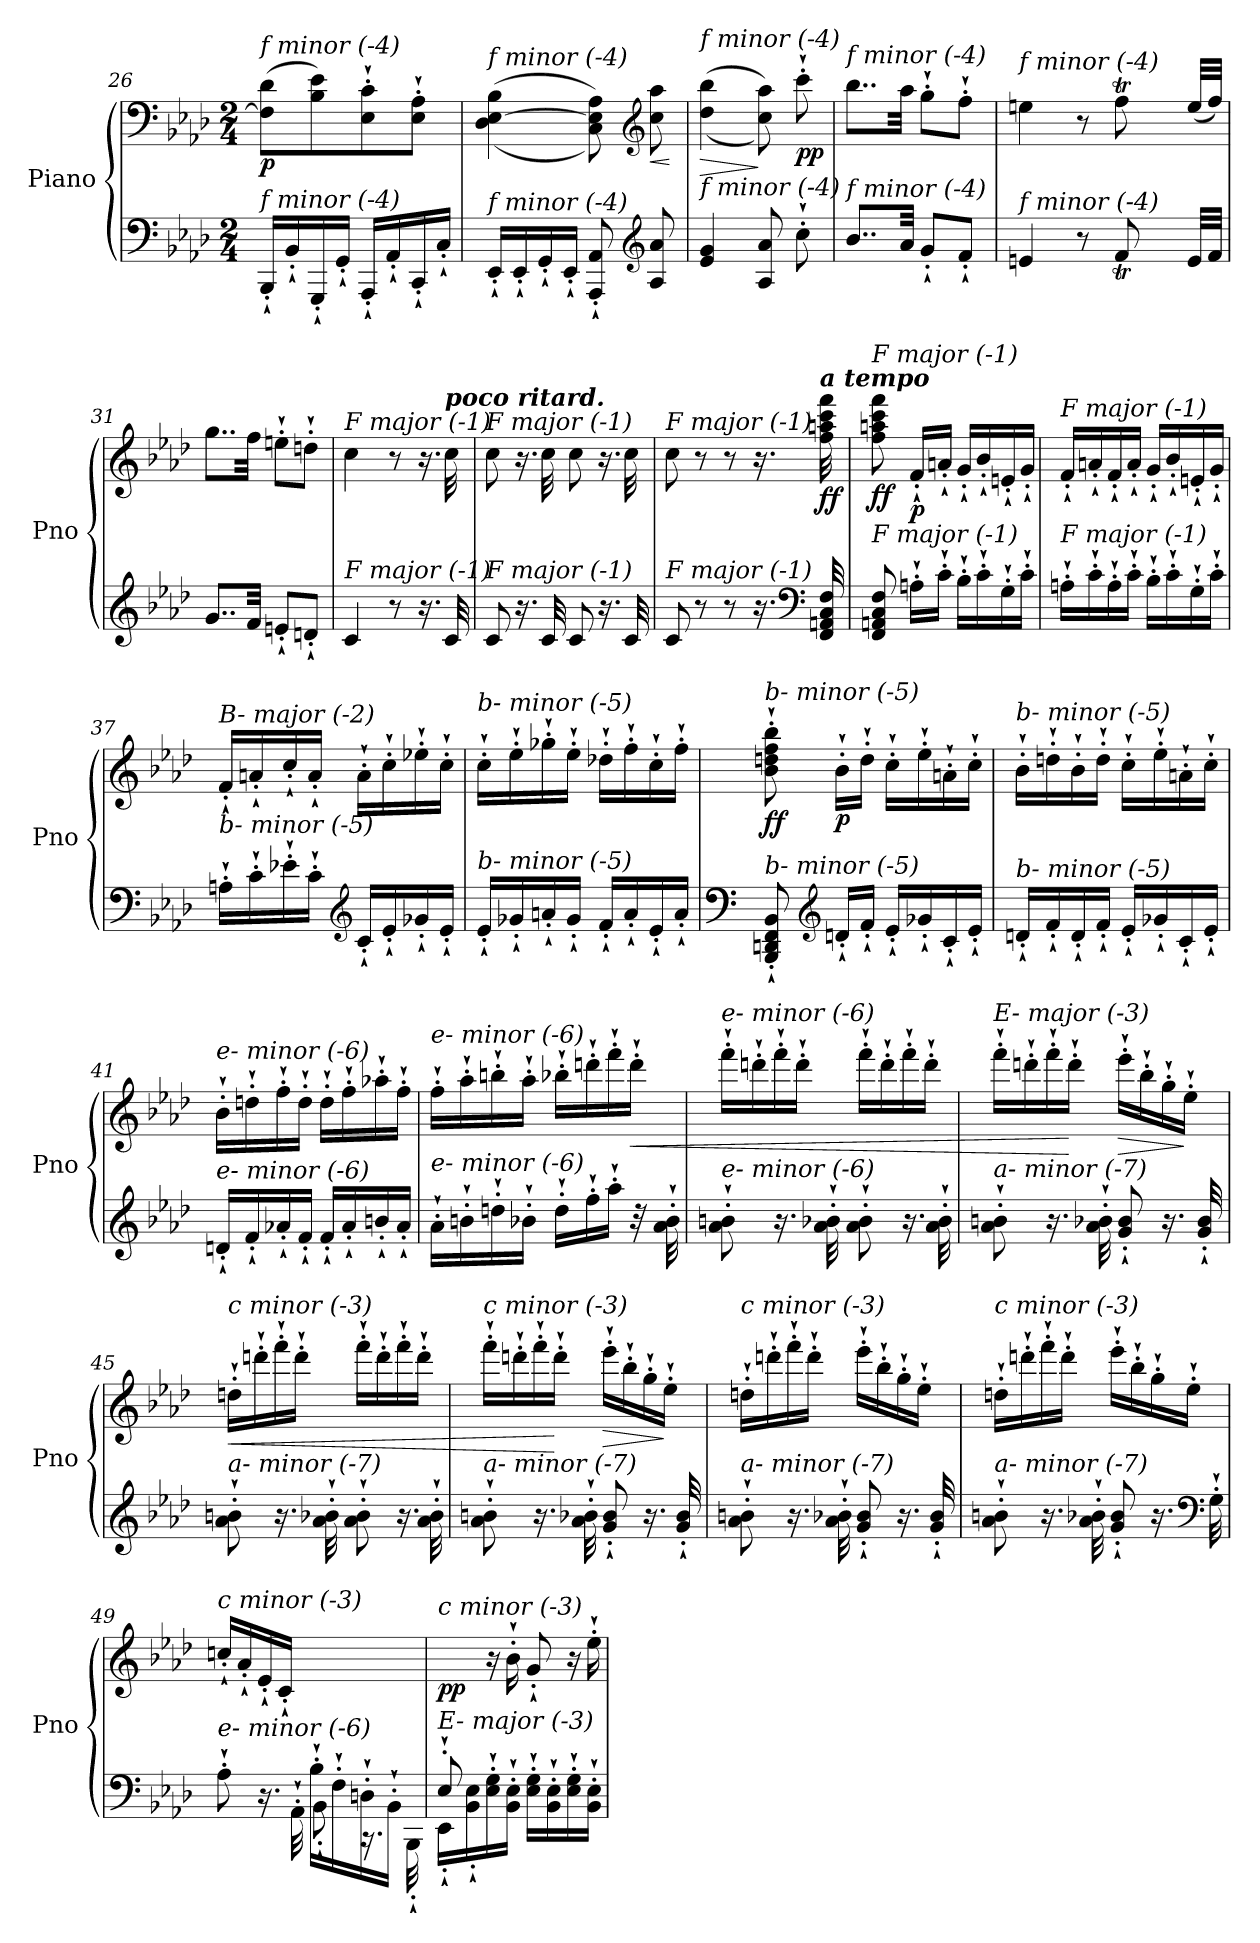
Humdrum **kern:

**kern	**kern	**dynam
*part1	*part1	*part1
*staff2	*staff1	*staff1/2
*I"Piano	*	*
*I'Pno	*	*
*clefF4	*clefF4	*
*k[b-e-a-d-]	*k[b-e-a-d-]	*
*M2/4	*M2/4	*
=26	=26	=26
!	!LO:TX:i:t=f minor (-4)	!
!LO:TX:i:t=f minor (-4)	!	!
!	!	!LO:DY:b
16BBB-`'/LL	(8F\] 8d-\L	p
16BB-`'/	.	.
16GGG`'/	8B-\ 8e-\)	.
16GG`'/JJ	.	.
16AAA-`'/LL	8E-\`' 8c\`'	.
16AA-`'/	.	.
16CC`'/	8E-\`' 8A-\`'J	.
16C`'/JJ	.	.
=27	=27	=27
!	!LO:TX:i:t=f minor (-4)	!
!LO:TX:i:t=f minor (-4)	!	!
16EE-`'/LL	(>(4D-\ [4E-\ 4B-\	.
16EE-`'/	.	.
16GG`'/	.	.
16EE-`'/JJ	.	.
8AAA-/`' 8AA-/`'	8C\ 8E-\] 8A-\))	.
*clefG2	*clefG2	*
!	!	!LO:HP:b
8A-/ 8a-/	8cc\ 8aa-\	<
.	.	[
=28	=28	=28
!	!LO:TX:i:t=f minor (-4)	!
!LO:TX:i:t=f minor (-4)	!	!
!	!	!LO:HP:b
4e-/ 4g/	((4dd-\ 4bb-\	>
8A-/ 8a-/	8cc\ 8aa-\))	]
!	!	!LO:DY:b
8cc`'\	8ccc`'\	pp
=29	=29	=29
!	!LO:TX:i:t=f minor (-4)	!
!LO:TX:i:t=f minor (-4)	!	!
8..b-/L	8..bb-\L	.
32a-/Jkk	32aa-\Jkk	.
8g`'/L	8gg`'\L	.
8f`'/J	8ff`'\J	.
!!LO:LB:g=z
=30	=30	=30
*^	*^	*
*	*^	*	*^	*
!	!	!	!LO:TX:i:t=f minor (-4)	!	!	!
!LO:TX:i:t=f minor (-4)	!	!	!	!	!	!
4.ryy	4en/	4.ryy	4een\	4.ryy	4.ryy	.
.	8r	.	8r	.	.	.
*	*	*Xtuplet	*	*Xtuplet	*	*
8ryy	8fT/	40ryy	8ffT\	40ryy	8ryy	.
.	.	40gyy	.	40ggyy	.	.
.	.	40fyy	.	40ffyy	.	.
.	.	40e/LL	.	(40ee/LL	.	.
.	.	40f/JJ	.	40ff/JJ)	.	.
*	*	*	*	*v	*v	*
=31	=31	=31	=31	=31	=31
!	!	!	!LO:TX:i:t=F major (-1)	!	!
!LO:TX:i:t=F major (-1)	!	!	!	!	!
*v	*v	*v	*	*	*
*	*v	*v	*
8..g/L	8..gg\L	.
32f/Jkk	32ff\Jkk	.
8en`'/L	8een`'\L	.
8dn`'/J	8ddn`'\J	.
=32	=32	=32
!	!LO:TX:i:t=F major (-1)	!
!LO:TX:i:t=F major (-1)	!	!
4c/	4cc\	.
8r	8r	.
16.r	16.r	.
!	!LO:TX:a:Bi:t=poco ritard.	!
32c/	32cc\	.
=33	=33	=33
!	!LO:TX:i:t=F major (-1)	!
!LO:TX:i:t=F major (-1)	!	!
8c/	8cc\	.
16.r	16.r	.
32c/	32cc\	.
8c/	8cc\	.
16.r	16.r	.
32c/	32cc\	.
=34	=34	=34
!	!LO:TX:i:t=F major (-1)	!
!LO:TX:i:t=F major (-1)	!	!
8c/	8cc\	.
8r	8r	.
8r	8r	.
16.r	16.r	.
*clefF4	*	*
!	!LO:TX:a:Bi:t=a tempo	!
!	!	!LO:DY:b
32FF/ 32AAn/ 32C/ 32F/	32ff\ 32aan\ 32ccc\ 32fff\	ff
=35	=35	=35
!	!LO:TX:i:t=F major (-1)	!
!LO:TX:i:t=F major (-1)	!	!
!	!	!LO:DY:b
8FF/ 8AAn/ 8C/ 8F/	8ff\ 8aan\ 8ccc\ 8fff\	ff
!	!	!LO:DY:b
16An`'\LL	16f`'/LL	p
16c`'\JJ	16an`'/JJ	.
16B-`'\LL	16g`'/LL	.
16c`'\	16b-`'/	.
16G`'\	16en`'/	.
16c`'\JJ	16g`'/JJ	.
!!LO:LB:g=z
=36	=36	=36
!	!LO:TX:i:t=F major (-1)	!
!LO:TX:i:t=F major (-1)	!	!
16An`'\LL	16f`'/LL	.
16c`'\	16an`'/	.
16A`'\	16f`'/	.
16c`'\JJ	16a`'/JJ	.
16B-`'\LL	16g`'/LL	.
16c`'\	16b-`'/	.
16G`'\	16en`'/	.
16c`'\JJ	16g`'/JJ	.
=37	=37	=37
!	!LO:TX:i:t=B- major (-2)	!
!LO:TX:i:t=b- minor (-5)	!	!
16An`'\LL	16f`'/LL	.
16c`'\	16an`'/	.
16e-X`'\	16cc`'/	.
16c`'\JJ	16a`'/JJ	.
*clefG2	*	*
16c`'/LL	16a`'\LL	.
16e-`'/	16cc`'\	.
16g-X`'/	16ee-X`'\	.
16e-`'/JJ	16cc`'\JJ	.
=38	=38	=38
!	!LO:TX:i:t=b- minor (-5)	!
!LO:TX:i:t=b- minor (-5)	!	!
16e-`'/LL	16cc`'\LL	.
16g-X`'/	16ee-`'\	.
16an`'/	16gg-X`'\	.
16g-`'/JJ	16ee-`'\JJ	.
16f`'/LL	16dd-X`'\LL	.
16a`'/	16ff`'\	.
16e-`'/	16cc`'\	.
16a`'/JJ	16ff`'\JJ	.
=39	=39	=39
*clefF4	*	*
!	!LO:TX:i:t=b- minor (-5)	!
!LO:TX:i:t=b- minor (-5)	!	!
!	!	!LO:DY:b
8BBB-/`' 8DDn/`' 8FF/`' 8BB-/`'	8b-\`' 8ddn\`' 8ff\`' 8bb-\`'	ff
*clefG2	*	*
!	!	!LO:DY:b
16dn`'/LL	16b-`'\LL	p
16f`'/JJ	16dd`'\JJ	.
16e-`'/LL	16cc`'\LL	.
16g-X`'/	16ee-`'\	.
16c`'/	16an`'\	.
16e-`'/JJ	16cc`'\JJ	.
!!LO:LB:g=z
=40	=40	=40
!	!LO:TX:i:t=b- minor (-5)	!
!LO:TX:i:t=b- minor (-5)	!	!
16dn`'/LL	16b-`'\LL	.
16f`'/	16ddn`'\	.
16d`'/	16b-`'\	.
16f`'/JJ	16dd`'\JJ	.
16e-`'/LL	16cc`'\LL	.
16g-X`'/	16ee-`'\	.
16c`'/	16an`'\	.
16e-`'/JJ	16cc`'\JJ	.
!!LO:LB:g=z
=41	=41	=41
!	!LO:TX:i:t=e- minor (-6)	!
!LO:TX:i:t=e- minor (-6)	!	!
!	!	!LO:DY:b
16dn`'/LL	16b-`'\LL	other-dynamics
16f`'/	16ddn`'\	.
16a-X`'/	16ff`'\	.
16f`'/JJ	16dd`'\JJ	.
16f`'/LL	16dd`'\LL	.
16a-`'/	16ff`'\	.
16bn`'i/	16aa-X`'\	.
16a-`'/JJ	16ff`'\JJ	.
=42	=42	=42
!	!LO:TX:i:t=e- minor (-6)	!
!LO:TX:i:t=e- minor (-6)	!	!
16a-`'\LL	16ff`'\LL	.
16bn`'i\	16aa-`'\	.
16ddn`'\	16bbn`'i\	.
16b-`'i\JJ	16aa-`'\JJ	.
16dd`'\LL	16bb-`'i\LL	.
16ff`'\	16dddn`'\	.
16aa-`'\JJ	16fff`'\	.
!	!	!LO:HP:b
32r	16ddd`'\JJ	<
32a-\`' 32b-i\`'	.	.
=43	=43	=43
!	!LO:TX:i:t=e- minor (-6)	!
!LO:TX:i:t=e- minor (-6)	!	!
8a-\`' 8bni\`'	16fff`'\LL	.
.	16dddn`'\	.
16.r	16fff`'\	.
.	16ddd`'\JJ	.
32a-\`' 32b-i\`'	.	.
8a-\`' 8b-i\`'	16fff`'\LL	.
.	16ddd`'\	.
16.r	16fff`'\	.
.	16ddd`'\JJ	.
32a-\`' 32b-i\`'	.	.
=44	=44	=44
!	!LO:TX:i:t=E- major (-3)	!
!LO:TX:i:t=a- minor (-7)	!	!
8a-\`' 8bni\`'	16fff`'\LL	.
.	16dddn`'\	.
16.r	16fff`'\	.
.	16ddd`'\JJ	[
32a-\`' 32b-i\`'	.	.
!	!	!LO:HP:b
8g/`' 8b-/`'	16eee-`'\LL	>
.	16bb-`'\	.
16.r	16gg`'\	.
.	16ee-`'\JJ	]
32g/`' 32b-/`'	.	.
!!LO:PB:g=z
=45	=45	=45
!	!LO:TX:i:t=c minor (-3)	!
!LO:TX:i:t=a- minor (-7)	!	!
!	!	!LO:HP:b
8a-\`' 8bni\`'	16ddn`'\LL	<
.	16dddn`'\	.
16.r	16fff`'\	.
.	16ddd`'\JJ	.
32a-\`' 32b-i\`'	.	.
8a-\`' 8b-i\`'	16fff`'\LL	.
.	16ddd`'\	.
16.r	16fff`'\	.
.	16ddd`'\JJ	.
32a-\`' 32b-i\`'	.	.
!!LO:LB:g=z
=46	=46	=46
!	!LO:TX:i:t=c minor (-3)	!
!LO:TX:i:t=a- minor (-7)	!	!
8a-\`' 8bni\`'	16fff`'\LL	.
.	16dddn`'\	.
16.r	16fff`'\	.
.	16ddd`'\JJ	[
32a-\`' 32b-i\`'	.	.
!	!	!LO:HP:b
8g/`' 8b-/`'	16eee-`'\LL	>
.	16bb-`'\	.
16.r	16gg`'\	.
.	16ee-`'\JJ	]
32g/`' 32b-/`'	.	.
=47	=47	=47
!	!LO:TX:i:t=c minor (-3)	!
!LO:TX:i:t=a- minor (-7)	!	!
8a-\`' 8bni\`'	16ddn`'\LL	.
.	16dddn`'\	.
16.r	16fff`'\	.
.	16ddd`'\JJ	.
32a-\`' 32b-i\`'	.	.
8g/`' 8b-/`'	16eee-`'\LL	.
.	16bb-`'\	.
16.r	16gg`'\	.
.	16ee-`'\JJ	.
32g/`' 32b-/`'	.	.
=48	=48	=48
!	!LO:TX:i:t=c minor (-3)	!
!LO:TX:i:t=a- minor (-7)	!	!
8a-\`' 8bni\`'	16ddn`'\LL	.
.	16dddn`'\	.
16.r	16fff`'\	.
.	16ddd`'\JJ	.
32a-\`' 32b-i\`'	.	.
8g/`' 8b-/`'	16eee-`'\LL	.
.	16bb-`'\	.
16.r	16gg`'\	.
.	16ee-`'\JJ	.
*clefF4	*	*
32G`'\	.	.
=49	=49	=49
*^	*	*
!	!	!LO:TX:i:t=c minor (-3)	!
!LO:TX:i:t=e- minor (-6)	!	!	!
!	!	!	!LO:DY:b
4ryy	8A-`'\	16ccn`'/LL	other-dynamics
.	.	16a-`'/	.
.	16.r	16e-`'/	.
.	.	16c`'/JJ	.
.	32AA-`'\	.	.
16B-`'\LL	8BB-`'\	4ryy	.
16F`'\	.	.	.
16Dn`'\	16.rCC	.	.
16BB-`'\JJ	.	.	.
.	32BBB-`'\	.	.
!!LO:LB:g=z
=50	=50	=50	=50
!	!	!LO:TX:i:t=c minor (-3)	!
!LO:TX:i:t=E- major (-3)	!	!	!
!	!	!	!LO:DY:b
8E-`'/	16EE-`'\LL	8ryy	pp
.	16BB-\`' 16E-\`'	.	.
4.ryy	16E-\`' 16G\`'	16r	.
.	16BB-\`' 16E-\`'JJ	16b-`'\	.
.	16E-\`' 16G\`'LL	8g`'/	.
.	16BB-\`' 16E-\`'	.	.
.	16E-\`' 16G\`'	16r	.
.	16BB-\`' 16E-\`'JJ	16ee-`'\	.
*v	*v	*	*
=	=	=
*-	*-	*-
